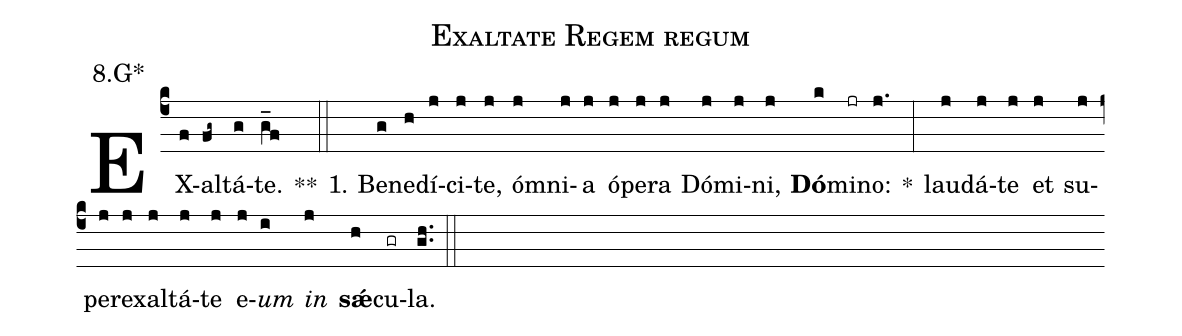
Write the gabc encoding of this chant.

name:Exaltate Regem regum;
office-part:Antiphona;
mode:8;
annotation: 8.G*;
%%
(c4) EX(f)al(fg~)tá(g)te.(g_f) **(::)
1. Be(g)ne(h)dí(j)ci(j)te,(j) óm(j)ni(j)a(j) ó(j)pe(j)ra(j) Dó(j)mi(j)ni,(j) <b>Dó</b>(k)mi(jr)no:(j.) *(:) lau(j)dá(j)te(j) et(j) su(j)per(j)ex(j)al(j)tá(j)te(j) e(j)<i>um</i>(i) <i>in</i>(j) <b>s<sp>'ae</sp></b>(h)cu(gr)la.(gh..) (::)
